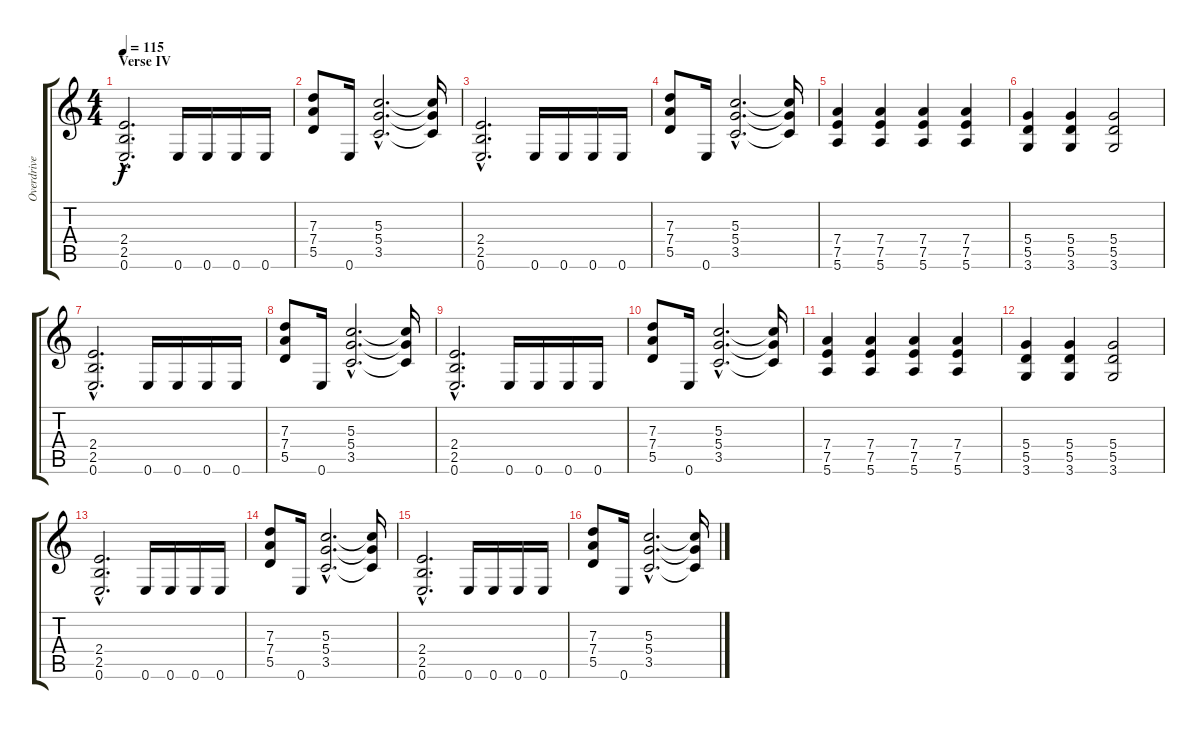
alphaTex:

\track ("Overdrive Gtr" "Overdrive ") {instrument overdrivenguitar}
\staff {score tabs}
\tuning (E4 B3 G3 D3 A2 E2) {hide}
\ts (4 4)
\section ("" "Verse IV")
\tempo 115
\clef g2
\ks c
(2.4{hac} 2.5{hac} 0.6{hac}).2{d dy f} 0.6.16 0.6.16 0.6.16 0.6.16 |
(7.3 7.4 5.5).8 0.6.16 (5.3{hac} 5.4{hac} 3.5{hac}).2{d} (5.3{t} 5.4{t} 3.5{t}).16 |
(2.4{hac} 2.5{hac} 0.6{hac}).2{d} 0.6.16 0.6.16 0.6.16 0.6.16 |
(7.3 7.4 5.5).8 0.6.16 (5.3{hac} 5.4{hac} 3.5{hac}).2{d} (5.3{t} 5.4{t} 3.5{t}).16 |
(7.4 7.5 5.6).4 (7.4 7.5 5.6).4 (7.4 7.5 5.6).4 (7.4 7.5 5.6).4 |
(5.4 5.5 3.6).4 (5.4 5.5 3.6).4 (5.4 5.5 3.6).2 |
(2.4{hac} 2.5{hac} 0.6{hac}).2{d} 0.6.16 0.6.16 0.6.16 0.6.16 |
(7.3 7.4 5.5).8 0.6.16 (5.3{hac} 5.4{hac} 3.5{hac}).2{d} (5.3{t} 5.4{t} 3.5{t}).16 |
(2.4{hac} 2.5{hac} 0.6{hac}).2{d} 0.6.16 0.6.16 0.6.16 0.6.16 |
(7.3 7.4 5.5).8 0.6.16 (5.3{hac} 5.4{hac} 3.5{hac}).2{d} (5.3{t} 5.4{t} 3.5{t}).16 |
(7.4 7.5 5.6).4 (7.4 7.5 5.6).4 (7.4 7.5 5.6).4 (7.4 7.5 5.6).4 |
(5.4 5.5 3.6).4 (5.4 5.5 3.6).4 (5.4 5.5 3.6).2 |
(2.4{hac} 2.5{hac} 0.6{hac}).2{d} 0.6.16 0.6.16 0.6.16 0.6.16 |
(7.3 7.4 5.5).8 0.6.16 (5.3{hac} 5.4{hac} 3.5{hac}).2{d} (5.3{t} 5.4{t} 3.5{t}).16 |
(2.4{hac} 2.5{hac} 0.6{hac}).2{d} 0.6.16 0.6.16 0.6.16 0.6.16 |
(7.3 7.4 5.5).8 0.6.16 (5.3{hac} 5.4{hac} 3.5{hac}).2{d} (5.3{t} 5.4{t} 3.5{t}).16
